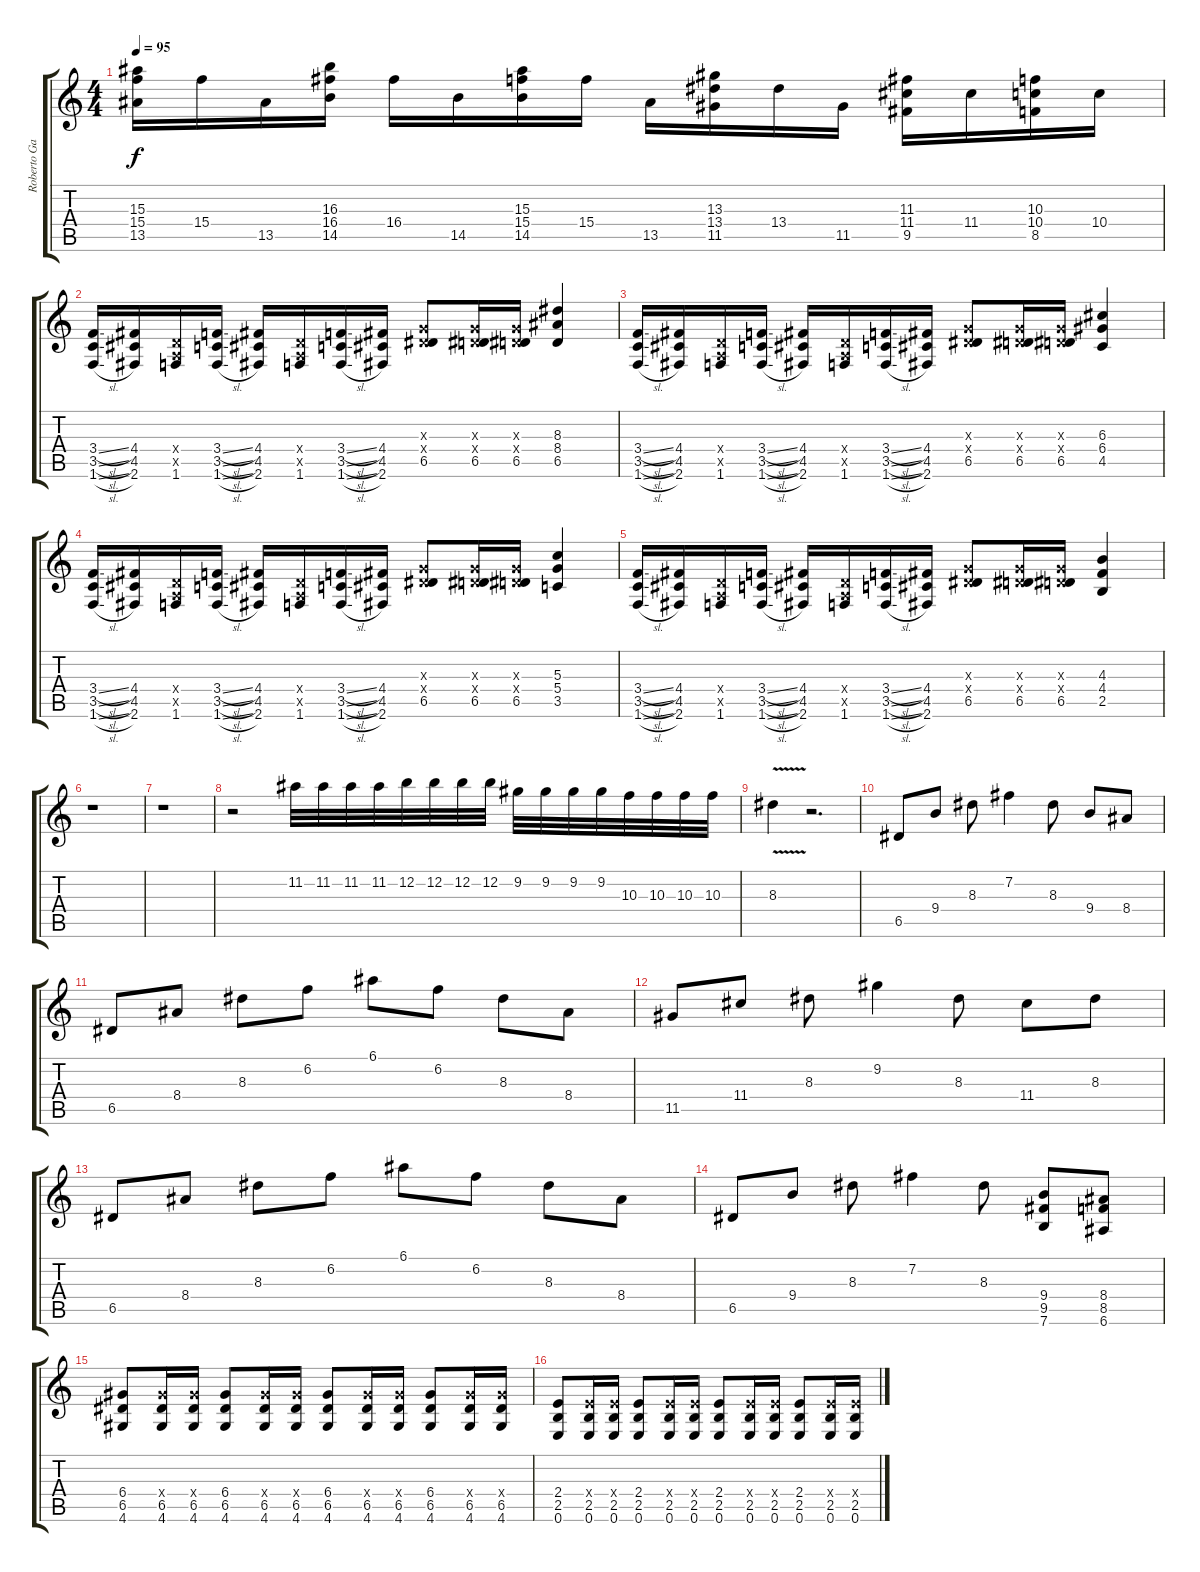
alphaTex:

\track ("Roberto García (Guitarra)" "Roberto Ga") {instrument overdrivenguitar}
\staff {score tabs}
\tuning (E4 B3 G3 D3 A2 E2) {hide}
\ts (4 4)
\tempo 95
\clef g2
\ks c
(15.3 15.4 13.5).16{dy f} 15.4.16 13.5.16 (16.3 16.4 14.5).16 16.4.16 14.5.16 (15.3 15.4 14.5).16 15.4.16 13.5.16 (13.3 13.4 11.5).16 13.4.16 11.5.16 (11.3 11.4 9.5).16 11.4.16 (10.3 10.4 8.5).16 10.4.16 |
(3.4{sl} 3.5{sl} 1.6{sl}).16 (4.4 4.5 2.6).16 (0.4{x} 0.5{x} 1.6).16 (3.4{sl} 3.5{sl} 1.6{sl}).16 (4.4 4.5 2.6).16 (0.4{x} 0.5{x} 1.6).16 (3.4{sl} 3.5{sl} 1.6{sl}).16 (4.4 4.5 2.6).16 (0.3{x} 0.4{x} 6.5).8 (0.3{x} 0.4{x} 6.5).16 (0.3{x} 0.4{x} 6.5).16 (8.3 8.4 6.5).4 |
(3.4{sl} 3.5{sl} 1.6{sl}).16 (4.4 4.5 2.6).16 (0.4{x} 0.5{x} 1.6).16 (3.4{sl} 3.5{sl} 1.6{sl}).16 (4.4 4.5 2.6).16 (0.4{x} 0.5{x} 1.6).16 (3.4{sl} 3.5{sl} 1.6{sl}).16 (4.4 4.5 2.6).16 (0.3{x} 0.4{x} 6.5).8 (0.3{x} 0.4{x} 6.5).16 (0.3{x} 0.4{x} 6.5).16 (6.3 6.4 4.5).4 |
(3.4{sl} 3.5{sl} 1.6{sl}).16 (4.4 4.5 2.6).16 (0.4{x} 0.5{x} 1.6).16 (3.4{sl} 3.5{sl} 1.6{sl}).16 (4.4 4.5 2.6).16 (0.4{x} 0.5{x} 1.6).16 (3.4{sl} 3.5{sl} 1.6{sl}).16 (4.4 4.5 2.6).16 (0.3{x} 0.4{x} 6.5).8 (0.3{x} 0.4{x} 6.5).16 (0.3{x} 0.4{x} 6.5).16 (5.3 5.4 3.5).4 |
(3.4{sl} 3.5{sl} 1.6{sl}).16 (4.4 4.5 2.6).16 (0.4{x} 0.5{x} 1.6).16 (3.4{sl} 3.5{sl} 1.6{sl}).16 (4.4 4.5 2.6).16 (0.4{x} 0.5{x} 1.6).16 (3.4{sl} 3.5{sl} 1.6{sl}).16 (4.4 4.5 2.6).16 (0.3{x} 0.4{x} 6.5).8 (0.3{x} 0.4{x} 6.5).16 (0.3{x} 0.4{x} 6.5).16 (4.3 4.4 2.5).4 |
r.1 |
r.1 |
r.2 11.2.32 11.2.32 11.2.32 11.2.32 12.2.32 12.2.32 12.2.32 12.2.32 9.2.32 9.2.32 9.2.32 9.2.32 10.3.32 10.3.32 10.3.32 10.3.32 |
8.3{v}.4 r.2{d} |
6.5.8{instrument acousticguitarnylon} 9.4.8 8.3.8 7.2.4 8.3.8 9.4.8 8.4.8 |
6.5.8{instrument acousticguitarnylon} 8.4.8 8.3.8 6.2.8 6.1.8 6.2.8 8.3.8 8.4.8 |
11.5.8 11.4.8 8.3.8 9.2.4 8.3.8 11.4.8 8.3.8 |
6.5.8{instrument acousticguitarnylon} 8.4.8 8.3.8 6.2.8 6.1.8 6.2.8 8.3.8 8.4.8 |
6.5.8 9.4.8 8.3.8 7.2.4 8.3.8 (9.4 9.5 7.6).8{instrument distortionguitar} (8.4 8.5 6.6).8 |
(6.4 6.5 4.6).8 (6.4{x} 6.5 4.6).16 (6.4{x} 6.5 4.6).16 (6.4 6.5 4.6).8 (6.4{x} 6.5 4.6).16 (6.4{x} 6.5 4.6).16 (6.4 6.5 4.6).8 (6.4{x} 6.5 4.6).16 (6.4{x} 6.5 4.6).16 (6.4 6.5 4.6).8 (6.4{x} 6.5 4.6).16 (6.4{x} 6.5 4.6).16 |
(2.4 2.5 0.6).8 (2.4{x} 2.5 0.6).16 (2.4{x} 2.5 0.6).16 (2.4 2.5 0.6).8 (2.4{x} 2.5 0.6).16 (2.4{x} 2.5 0.6).16 (2.4 2.5 0.6).8 (2.4{x} 2.5 0.6).16 (2.4{x} 2.5 0.6).16 (2.4 2.5 0.6).8 (2.4{x} 2.5 0.6).16 (2.4{x} 2.5 0.6).16
